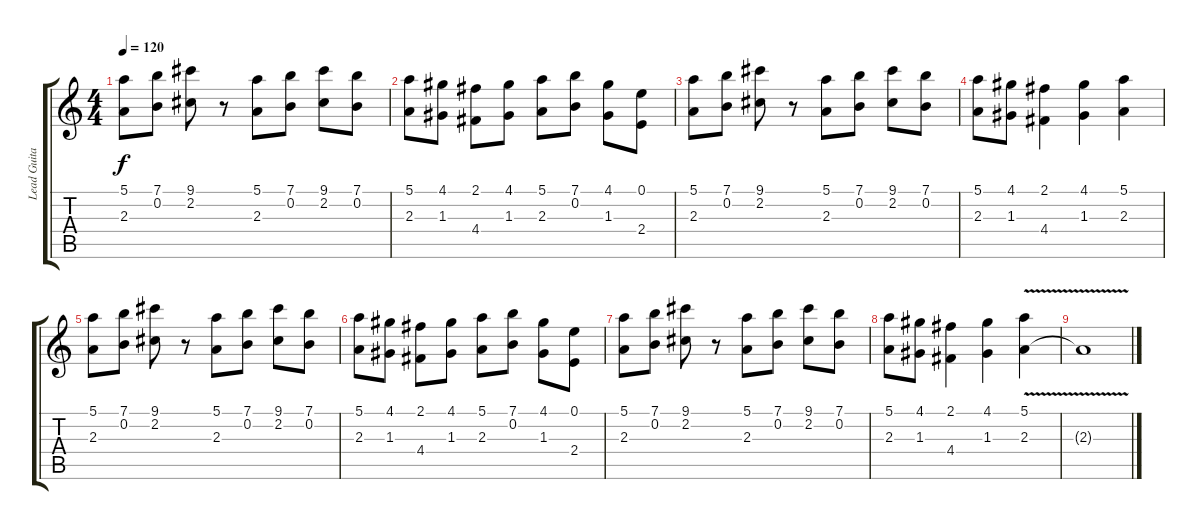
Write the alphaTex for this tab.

\track ("Lead Guitar" "Lead Guita") {instrument distortionguitar}
\staff {score tabs}
\tuning (E4 B3 G3 D3 A2 E2) {hide}
\ts (4 4)
\tempo 120
\clef g2
\ks c
(5.1 2.3).8{dy f} (7.1 0.2).8 (9.1 2.2).8 r.8 (5.1 2.3).8 (7.1 0.2).8 (9.1 2.2).8 (7.1 0.2).8 |
(5.1 2.3).8 (4.1 1.3).8 (2.1 4.4).8 (4.1 1.3).8 (5.1 2.3).8 (7.1 0.2).8 (4.1 1.3).8 (0.1 2.4).8 |
(5.1 2.3).8 (7.1 0.2).8 (9.1 2.2).8 r.8 (5.1 2.3).8 (7.1 0.2).8 (9.1 2.2).8 (7.1 0.2).8 |
(5.1 2.3).8 (4.1 1.3).8 (2.1 4.4).4 (4.1 1.3).4 (5.1 2.3).4 |
(5.1 2.3).8 (7.1 0.2).8 (9.1 2.2).8 r.8 (5.1 2.3).8 (7.1 0.2).8 (9.1 2.2).8 (7.1 0.2).8 |
(5.1 2.3).8 (4.1 1.3).8 (2.1 4.4).8 (4.1 1.3).8 (5.1 2.3).8 (7.1 0.2).8 (4.1 1.3).8 (0.1 2.4).8 |
(5.1 2.3).8 (7.1 0.2).8 (9.1 2.2).8 r.8 (5.1 2.3).8 (7.1 0.2).8 (9.1 2.2).8 (7.1 0.2).8 |
(5.1 2.3).8 (4.1 1.3).8 (2.1 4.4).4 (4.1 1.3).4 (5.1 2.3{v}).4 |
2.3{t}.1
